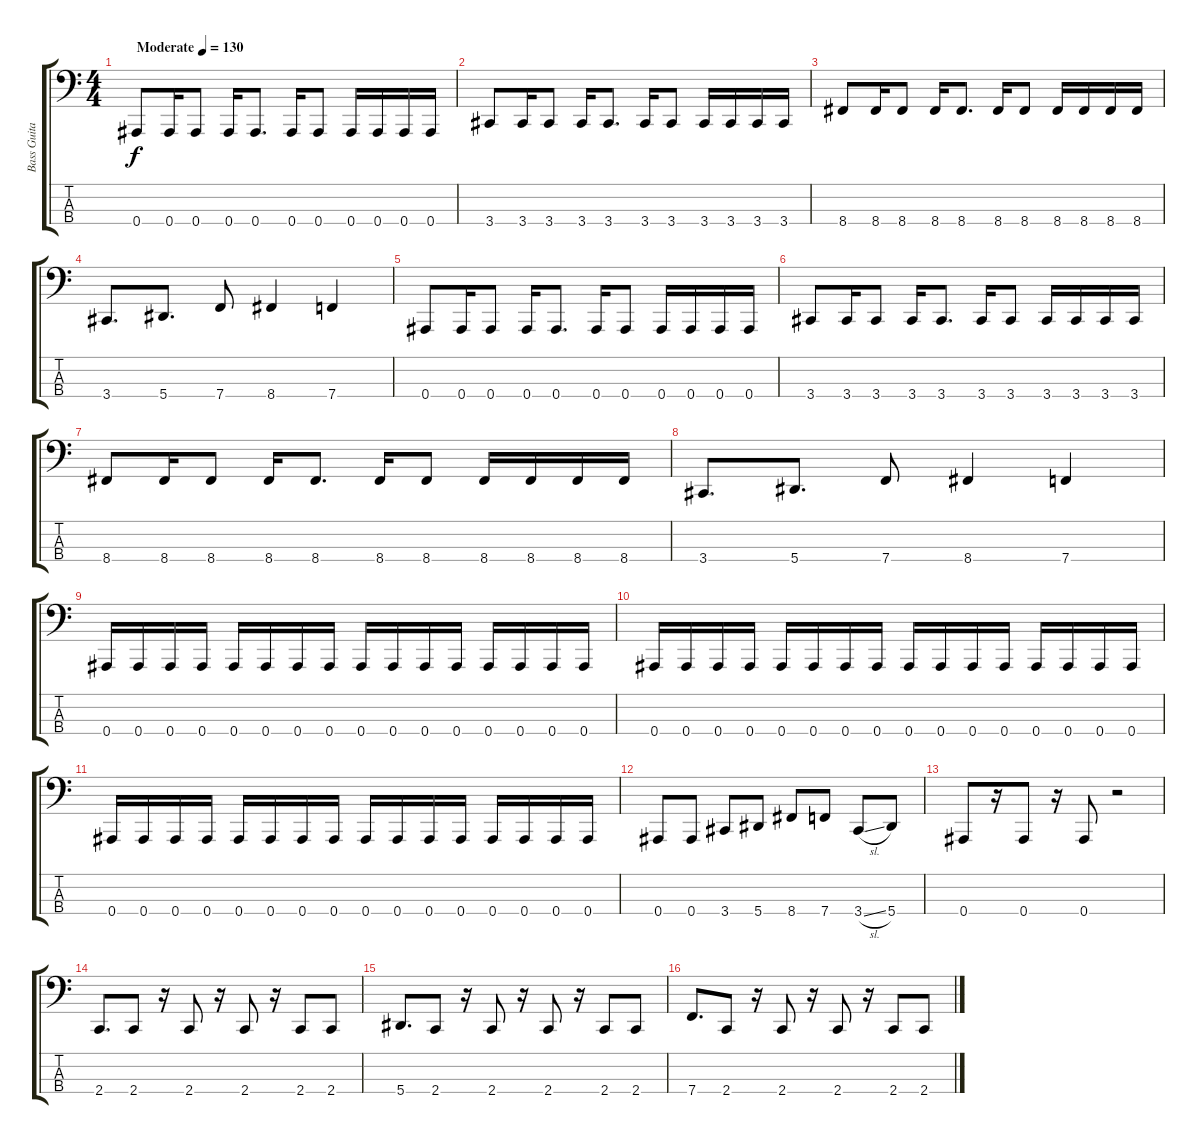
\track ("Bass Guitar" "Bass Guita") {instrument acousticguitarsteel}
\staff {score tabs}
\tuning (Eb2 Bb1 F1 Bb0) {hide}
\ts (4 4)
\tempo (130 "Moderate")
\clef f4
\ks c
0.4.8{dy f instrument acousticguitarsteel} 0.4.16 0.4.8 0.4.16 0.4.8{d} 0.4.16 0.4.8 0.4.16 0.4.16 0.4.16 0.4.16 |
3.4.8 3.4.16 3.4.8 3.4.16 3.4.8{d} 3.4.16 3.4.8 3.4.16 3.4.16 3.4.16 3.4.16 |
8.4.8 8.4.16 8.4.8 8.4.16 8.4.8{d} 8.4.16 8.4.8 8.4.16 8.4.16 8.4.16 8.4.16 |
3.4.8{d} 5.4.8{d} 7.4.8 8.4.4 7.4.4 |
0.4.8 0.4.16 0.4.8 0.4.16 0.4.8{d} 0.4.16 0.4.8 0.4.16 0.4.16 0.4.16 0.4.16 |
3.4.8 3.4.16 3.4.8 3.4.16 3.4.8{d} 3.4.16 3.4.8 3.4.16 3.4.16 3.4.16 3.4.16 |
8.4.8 8.4.16 8.4.8 8.4.16 8.4.8{d} 8.4.16 8.4.8 8.4.16 8.4.16 8.4.16 8.4.16 |
3.4.8{d} 5.4.8{d} 7.4.8 8.4.4 7.4.4 |
0.4.16 0.4.16 0.4.16 0.4.16 0.4.16 0.4.16 0.4.16 0.4.16 0.4.16 0.4.16 0.4.16 0.4.16 0.4.16 0.4.16 0.4.16 0.4.16 |
0.4.16 0.4.16 0.4.16 0.4.16 0.4.16 0.4.16 0.4.16 0.4.16 0.4.16 0.4.16 0.4.16 0.4.16 0.4.16 0.4.16 0.4.16 0.4.16 |
0.4.16 0.4.16 0.4.16 0.4.16 0.4.16 0.4.16 0.4.16 0.4.16 0.4.16 0.4.16 0.4.16 0.4.16 0.4.16 0.4.16 0.4.16 0.4.16 |
0.4.8 0.4.8 3.4.8 5.4.8 8.4.8 7.4.8 3.4{sl}.8 5.4.8 |
0.4.8 r.16 0.4.8 r.16 0.4.8 r.2 |
2.4.8{d} 2.4.8 r.16 2.4.8 r.16 2.4.8 r.16 2.4.8 2.4.8 |
5.4.8{d} 2.4.8 r.16 2.4.8 r.16 2.4.8 r.16 2.4.8 2.4.8 |
7.4.8{d} 2.4.8 r.16 2.4.8 r.16 2.4.8 r.16 2.4.8 2.4.8
